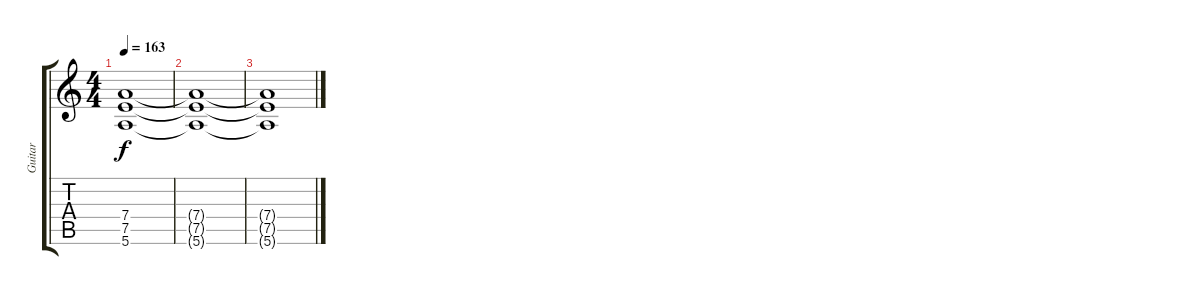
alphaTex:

\track ("Guitar" "Guitar") {instrument distortionguitar}
\staff {score tabs}
\tuning (E4 B3 G3 D3 A2 E2) {hide}
\ts (4 4)
\tempo 163
\clef g2
\ks c
(7.4{t} 7.5{t} 5.6{t}).1{dy f} |
(7.4{t} 7.5{t} 5.6{t}).1 |
(7.4{t} 7.5{t} 5.6{t}).1
